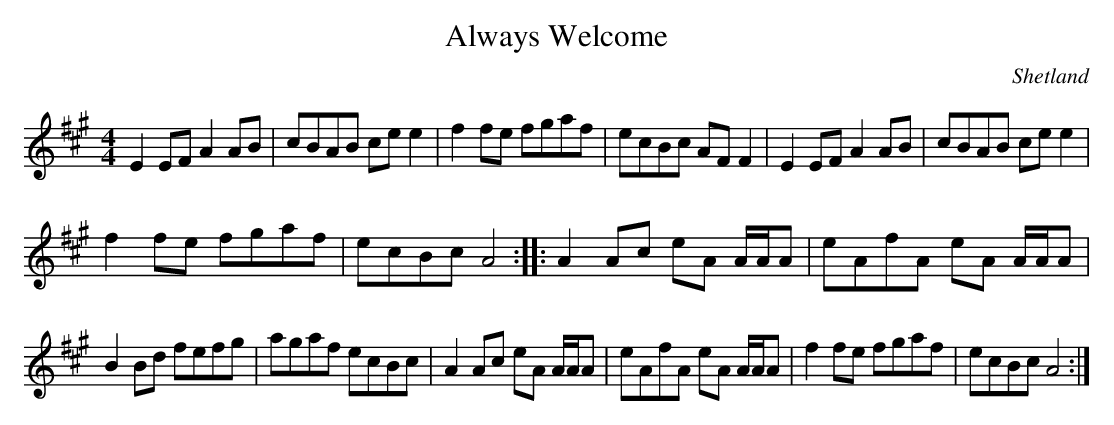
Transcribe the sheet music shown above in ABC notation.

X:1
T:Always Welcome
M:4/4
O:Shetland
O:Scotland
K:A major
E2EF A2AB | cBAB cee2 | f2fe fgaf | ecBc AFF2 |\
E2EF A2AB | cBAB cee2 |
f2fe fgaf | ecBc A4::\
A2Ac eA A/2A/2A | eAfA eA A/2A/2A |
B2Bd fefg | agaf ecBc |\
A2Ac eA A/2A/2A | eAfA eA A/2A/2A | \
f2fe fgaf | ecBc A4 :|
